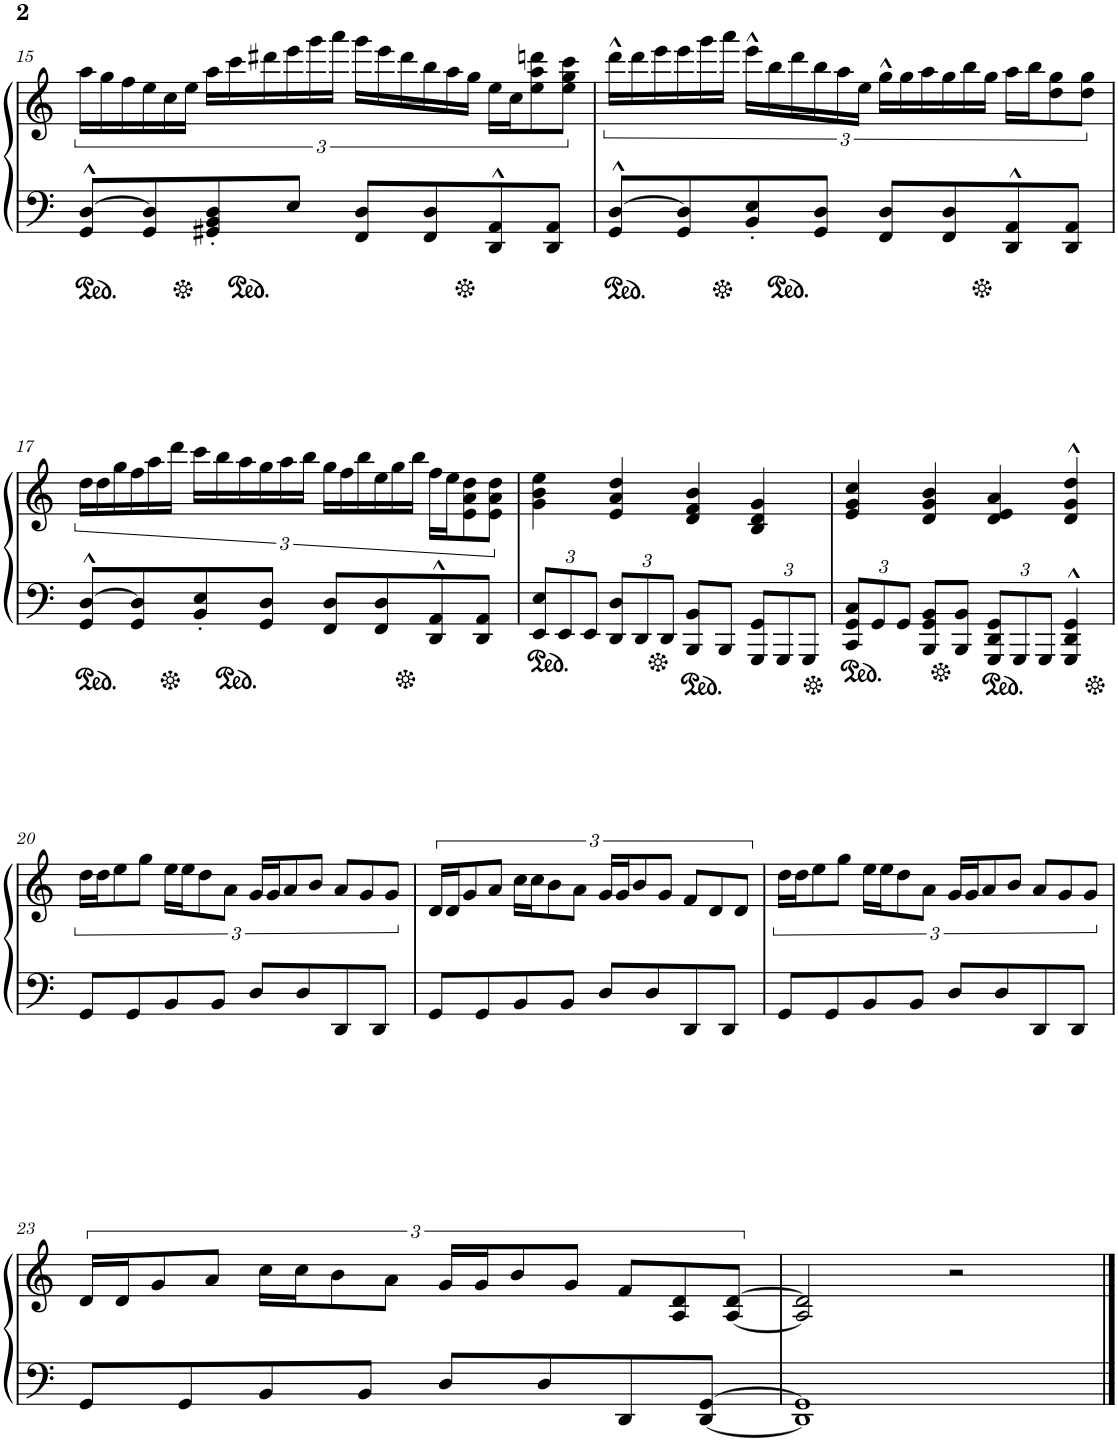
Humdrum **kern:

**kern	**kern
*part1	*part1
*staff2	*staff1
*I"Piano	*
*I'Pno.	*
!!LO:PB:g=z
*clefF4	*clefG2
*k[]	*k[]
*M4/4	*M4/4
=15	=15
8GG/^^ [8D/^^L	24aa\LL
.	24gg\
.	24ff\
8GG/ 8D/]	24ee\
.	24cc\
.	24ee\JJ
8GG#X/' 8BB/' 8D/'	24aa\LL
.	24ccc\
.	24ddd#X\
8E/J	24eee\
.	24ggg\
.	24aaa\JJ
8FF/ 8D/L	24ggg\LL
.	24eee\
.	24ddd#\
8FF/ 8D/	24bb\
.	24aa\
.	24gg\JJ
8DD/^^ 8AA/^^	24ee\LL
.	24cc\J
.	12ee\ 12aa\ 12dddn\
8DD/ 8AA/J	.
.	12ee\ 12gg\ 12ccc\J
=16	=16
8GG/^^ [8D/^^L	24ddd^^\LL
.	24ddd\
.	24eee\
8GG/ 8D/]	24eee\
.	24ggg\
.	24aaa\JJ
8BB/' 8E/'	24eee^^\LL
.	24bb\
.	24ddd\
8GG/ 8D/J	24bb\
.	24aa\
.	24ee\JJ
8FF/ 8D/L	24gg^^\LL
.	24gg\
.	24aa\
8FF/ 8D/	24gg\
.	24bb\
.	24gg\JJ
8DD/^^ 8AA/^^	24aa\LL
.	24bb\J
.	12dd\ 12gg\
8DD/ 8AA/J	.
.	12dd\ 12gg\J
!!LO:LB:g=z
=17	=17
8GG/^^ [8D/^^L	24dd\LL
.	24dd\
.	24gg\
8GG/ 8D/]	24ff\
.	24aa\
.	24ddd\JJ
8BB/' 8E/'	24ccc\LL
.	24bb\
.	24aa\
8GG/ 8D/J	24gg\
.	24aa\
.	24bb\JJ
8FF/ 8D/L	24gg\LL
.	24ff\
.	24bb\
8FF/ 8D/	24ee\
.	24gg\
.	24bb\JJ
8DD/^^ 8AA/^^	24ff\LL
.	24ee\J
.	12e\ 12a\ 12dd\
8DD/ 8AA/J	.
.	12e\ 12a\ 12dd\J
=18	=18
*Xbrackettup	*
12EE/ 12E/L	4g\ 4b\ 4ee\
12EE/	.
12EE/J	.
12DD/ 12D/L	4e/ 4a/ 4dd/
12DD/	.
12DD/J	.
8BBB/ 8BB/L	4d/ 4f/ 4b/
8BBB/J	.
12GGG/ 12GG/L	4B/ 4d/ 4g/
12GGG/	.
12GGG/J	.
=19	=19
12CC/ 12GG/ 12C/L	4e/ 4g/ 4cc/
12GG/	.
12GG/J	.
8BBB/ 8GG/ 8BB/L	4d/ 4g/ 4b/
8BBB/ 8BB/J	.
12GGG/ 12DD/ 12GG/L	4d/ 4e/ 4a/
12GGG/	.
12GGG/J	.
4GGG/^^ 4DD/^^ 4GG/^^	4d/^^ 4g/^^ 4dd/^^
!!LO:LB:g=z
=20	=20
8GG/L	24dd\LL
.	24dd\J
.	12ee\
8GG/	.
.	12gg\J
8BB/	24ee\LL
.	24ee\J
.	12dd\
8BB/J	.
.	12a\J
8D/L	24g/LL
.	24g/J
.	12a/
8D/	.
.	12b/J
8DD/	12a/L
.	12g/
8DD/J	.
.	12g/J
=21	=21
8GG/L	24d/LL
.	24d/J
.	12g/
8GG/	.
.	12a/J
8BB/	24cc\LL
.	24cc\J
.	12b\
8BB/J	.
.	12a\J
8D/L	24g/LL
.	24g/J
.	12b/
8D/	.
.	12g/J
8DD/	12f/L
.	12d/
8DD/J	.
.	12d/J
=22	=22
8GG/L	24dd\LL
.	24dd\J
.	12ee\
8GG/	.
.	12gg\J
8BB/	24ee\LL
.	24ee\J
.	12dd\
8BB/J	.
.	12a\J
8D/L	24g/LL
.	24g/J
.	12a/
8D/	.
.	12b/J
8DD/	12a/L
.	12g/
8DD/J	.
.	12g/J
!!LO:LB:g=z
=23	=23
8GG/L	24d/LL
.	24d/J
.	12g/
8GG/	.
.	12a/J
8BB/	24cc\LL
.	24cc\J
.	12b\
8BB/J	.
.	12a\J
8D/L	24g/LL
.	24g/J
.	12b/
8D/	.
.	12g/J
8DD/	12f/L
.	12A/ 12d/
[8DD/ [8GG/J	.
.	[12A/ [12d/J
=24	=24
1DD] 1GG]	2A/] 2d/]
.	2r
==	==
*-	*-
